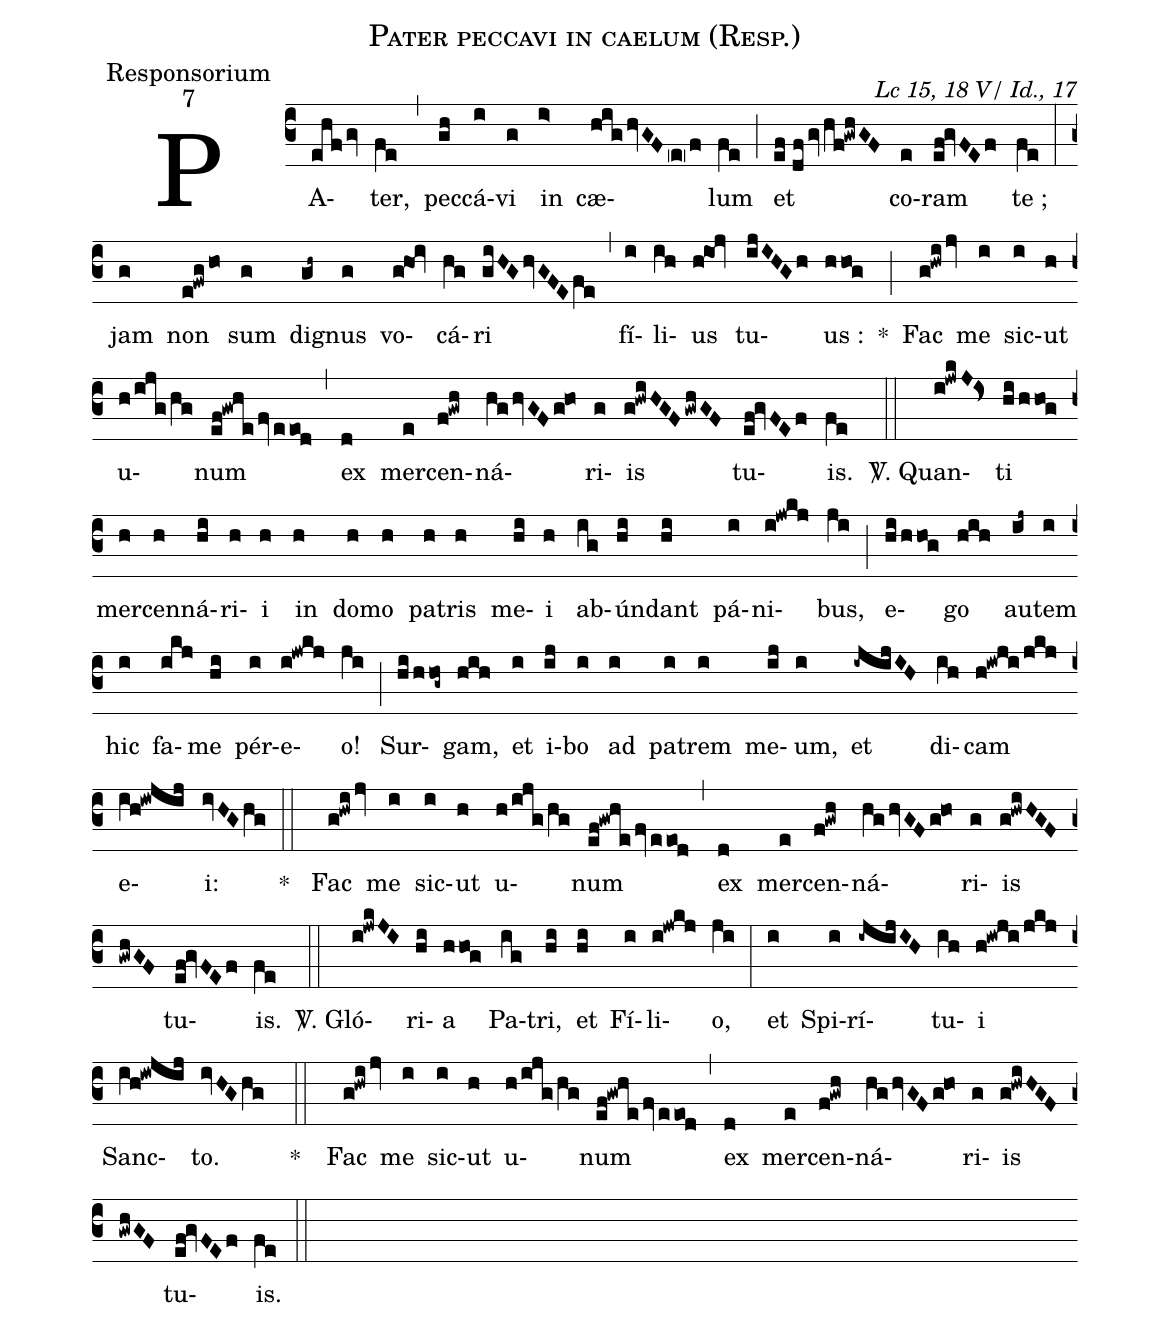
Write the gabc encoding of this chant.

name:Pater peccavi in caelum (Resp.);
office-part:Responsorium;
mode:7;
commentary:Lc 15, 18 V/ Id., 17;
%%
(c3)PA(ehf/gv)ter,(fe) (,) pec(gh)cá(i)vi(g) in(i>) cæ(hig/hvGFERf)lum(fe) (;) et(ef//df/gv/hf!gwhGF) co(e)ram(ef!gvFEf) te ;(fe) (:) jam(g) non(e!fwg/ho) sum(g) di(gh~)gnus(g) vo(g!hoi)cá(hg)ri(giHGhvGFEfe) (,) fí(i)li(ih)us(h!ioj) tu(ijIHGh)us :(hhog) *(;) Fac(g!hwi/jv) me(i) sic(i)ut(h) u(h/ijg/hg)num(ef!gwhe/fv/eeod) (,) ex(d) mer(e)cen(f!gwh)ná(hg/hvGFg!ho)ri(g)is(g!hwiHGF/gwhGF) tu(ef!gvFEf)is.(fe) (::)

<sp>V/</sp>. Quan(i!jwkJ!Is>)ti(hi/hhog) mer(h)cen(h)ná(hi)ri(h)i(h) in(h) do(h)mo(h) pa(h)tris(h) me(hi)i(h) ab(ig)ún(hi)dant(hi) pá(i)ni(i!jwkj)bus,(ji) (;) e(hi/hhog)go(hih) au(ij~)tem(i) hic(i) fa(ikj)me(hi) pér(i)e(i!jwkj)o!(ji) (;) Sur(hi/hhog~)gam,(hih) et(i) i(ij)bo(i) ad(i) pa(i)trem(i) me(ij)um,(i) et(-ijijIH) di(ih)cam(h!iwji/jkj) e(ih!iwjij)i:(ivHGhg) (::)
*() Fac(g!hwi/jv) me(i) sic(i)ut(h) u(h/ijg/hg)num(ef!gwhe/fv/eeod) (,) ex(d) mer(e)cen(f!gwh)ná(hg/hvGFg!ho)ri(g)is(g!hwiHGF/gwhGF) tu(ef!gvFEf)is.(fe) (::)

<sp>V/</sp>. Gló(i!jwkJI)ri(hi)a(hhog) Pa(ig)tri,(hi) et(hi) Fí(i)li(i!jwkj)o,(ji) (:) et(i) Spi(i)rí(-ijijIH)tu(ih)i(h!iwji/jkj) Sanc(ih!iwjij)to.(ivHGhg) ( ::)
*() Fac(g!hwi/jv) me(i) sic(i)ut(h) u(h/ijg/hg)num(ef!gwhe/fv/eeod) (,) ex(d) mer(e)cen(f!gwh)ná(hg/hvGFg!ho)ri(g)is(g!hwiHGF/gwhGF) tu(ef!gvFEf)is.(fe) (::)
